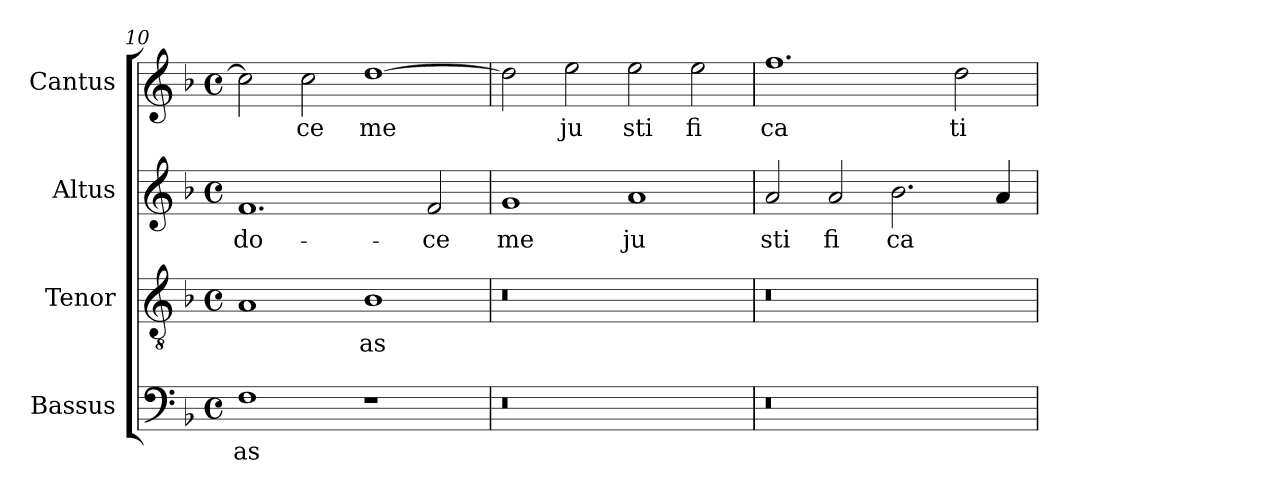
**kern	**text	**kern	**text	**kern	**text	**kern	**text
*part4	*part4	*part3	*part3	*part2	*part2	*part1	*part1
*staff4	*staff4	*staff3	*staff3	*staff2	*staff2	*staff1	*staff1
*I"Bassus	*	*I"Tenor	*	*I"Altus	*	*I"Cantus	*
*clefF4	*	*clefGv2	*	*clefG2	*	*clefG2	*
*k[b-]	*	*k[b-]	*	*k[b-]	*	*k[b-]	*
*F:	*	*F:	*	*F:	*	*F:	*
*M4/4	*	*M4/4	*	*M4/4	*	*M4/4	*
*met(c)	*	*met(c)	*	*met(c)	*	*met(c)	*
=10	=10	=10	=10	=10	=10	=10	=10
!	!LO:LY:b:cj	!	!	!	!LO:LY:b:cj	!	!
1F	as	1A	.	1.f	do-	2cc\]	.
!	!	!	!	!	!	!	!LO:LY:b:cj
.	.	.	.	.	.	2cc\	-ce
!	!	!	!LO:LY:b:cj	!	!	!	!LO:LY:b:cj
1r	.	1B-	as	.	.	[<1dd	me
!	!	!	!	!	!LO:LY:b:cj	!	!
.	.	.	.	2f/	-ce	.	.
!!LO:LB:g=z
=11	=11	=11	=11	=11	=11	=11	=11
!	!	!	!	!	!LO:LY:b:cj	!	!
0r	.	0r	.	1g	me	2dd\]	.
!	!	!	!	!	!	!	!LO:LY:b:cj
.	.	.	.	.	.	2ee\	ju
!	!	!	!	!	!LO:LY:b:cj	!	!LO:LY:b:cj
.	.	.	.	1a	ju	2ee\	sti
!	!	!	!	!	!	!	!LO:LY:b:cj
.	.	.	.	.	.	2ee\	fi
=12	=12	=12	=12	=12	=12	=12	=12
!	!	!	!	!	!LO:LY:b:cj	!	!LO:LY:b:cj
0r	.	0r	.	2a/	sti	1.ff	ca
!	!	!	!	!	!LO:LY:b:cj	!	!
.	.	.	.	2a/	fi	.	.
!	!	!	!	!	!LO:LY:b:cj	!	!
.	.	.	.	2.b-\	ca	.	.
!	!	!	!	!	!	!	!LO:LY:b:cj
.	.	.	.	.	.	2dd\	ti
.	.	.	.	4a/	.	.	.
=	=	=	=	=	=	=	=
*-	*-	*-	*-	*-	*-	*-	*-
